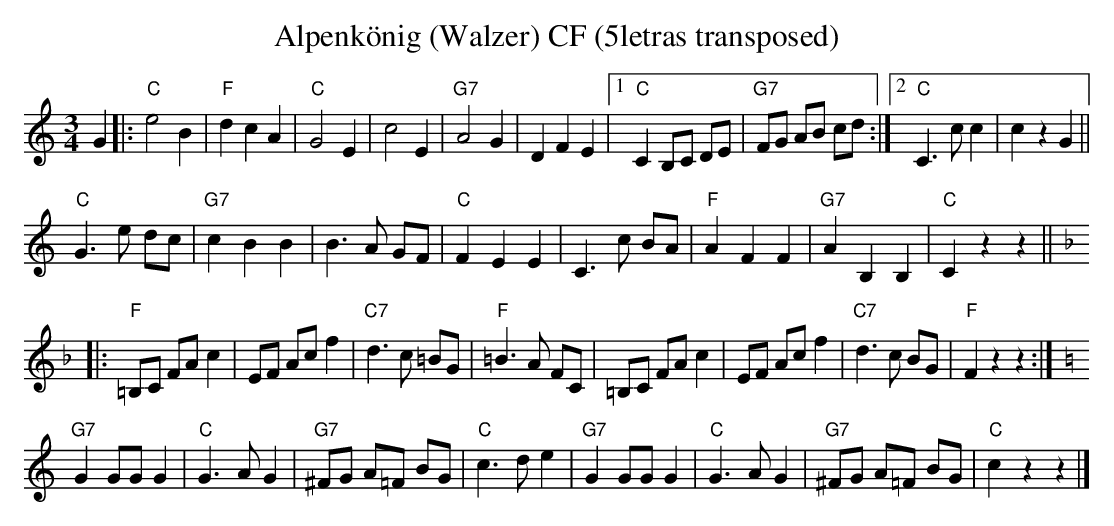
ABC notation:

X:1
T:Alpenk\"onig (Walzer) CF (5letras transposed)
M:3/4
L:1/4
K:C transpose=3 %%MIDI gchordon
G |: "C"e2B | "F"dcA | "C"G2E | c2E | "G7"A2G | DFE |1 "C"C B,/2C/2 D/2E/2 | "G7"F/2G/2 A/2B/2 c/2d/2 :|2 "C"C>cc | czG ||
"C"G>e d/2c/2 | "G7"cBB | B>A G/2F/2 | "C"FEE | C>c B/2A/2 | "F"AFF | "G7"AB,B, | "C"Czz || [K:F]
|: "F"=B,/2C/2 F/2A/2c | E/2F/2 A/2c/2f | "C7"d>c =B/2G/2 | "F"=B>A F/2C/2 | =B,/2C/2 F/2A/2c | E/2F/2 A/2c/2f | "C7"d>c B/2G/2 | "F"Fzz :|
[K:C] "G7"GG/2G/2G | "C"G>AG | "G7"^F/2G/2 A/2=F/2 B/2G/2 | "C"c>de | "G7"GG/2G/2G | "C"G>AG | "G7"^F/2G/2 A/2=F/2 B/2G/2 | "C"czz |]
